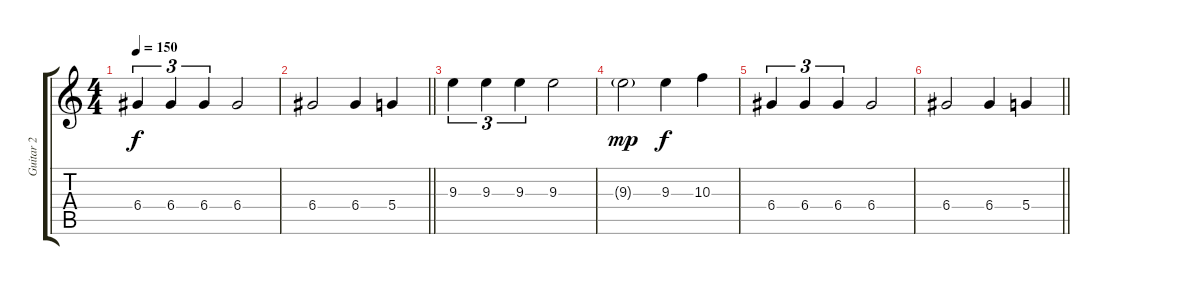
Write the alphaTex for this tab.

\track ("Guitar 2" "Guitar 2") {instrument distortionguitar}
\staff {score tabs}
\tuning (E4 B3 G3 D3 A2 E2) {hide}
\ts (4 4)
\tempo 150
\clef g2
\ks c
6.4.4{tu (3 2) dy f} 6.4.4{tu (3 2)} 6.4.4{tu (3 2)} 6.4.2 |
\barLineRight lightlight
6.4.2 6.4.4 5.4.4 |
9.3.4{tu (3 2)} 9.3.4{tu (3 2)} 9.3.4{tu (3 2)} 9.3.2 |
9.3{g}.2{dy mp} 9.3.4{dy f} 10.3.4 |
6.4.4{tu (3 2)} 6.4.4{tu (3 2)} 6.4.4{tu (3 2)} 6.4.2 |
\barLineRight lightlight
6.4.2 6.4.4 5.4.4
